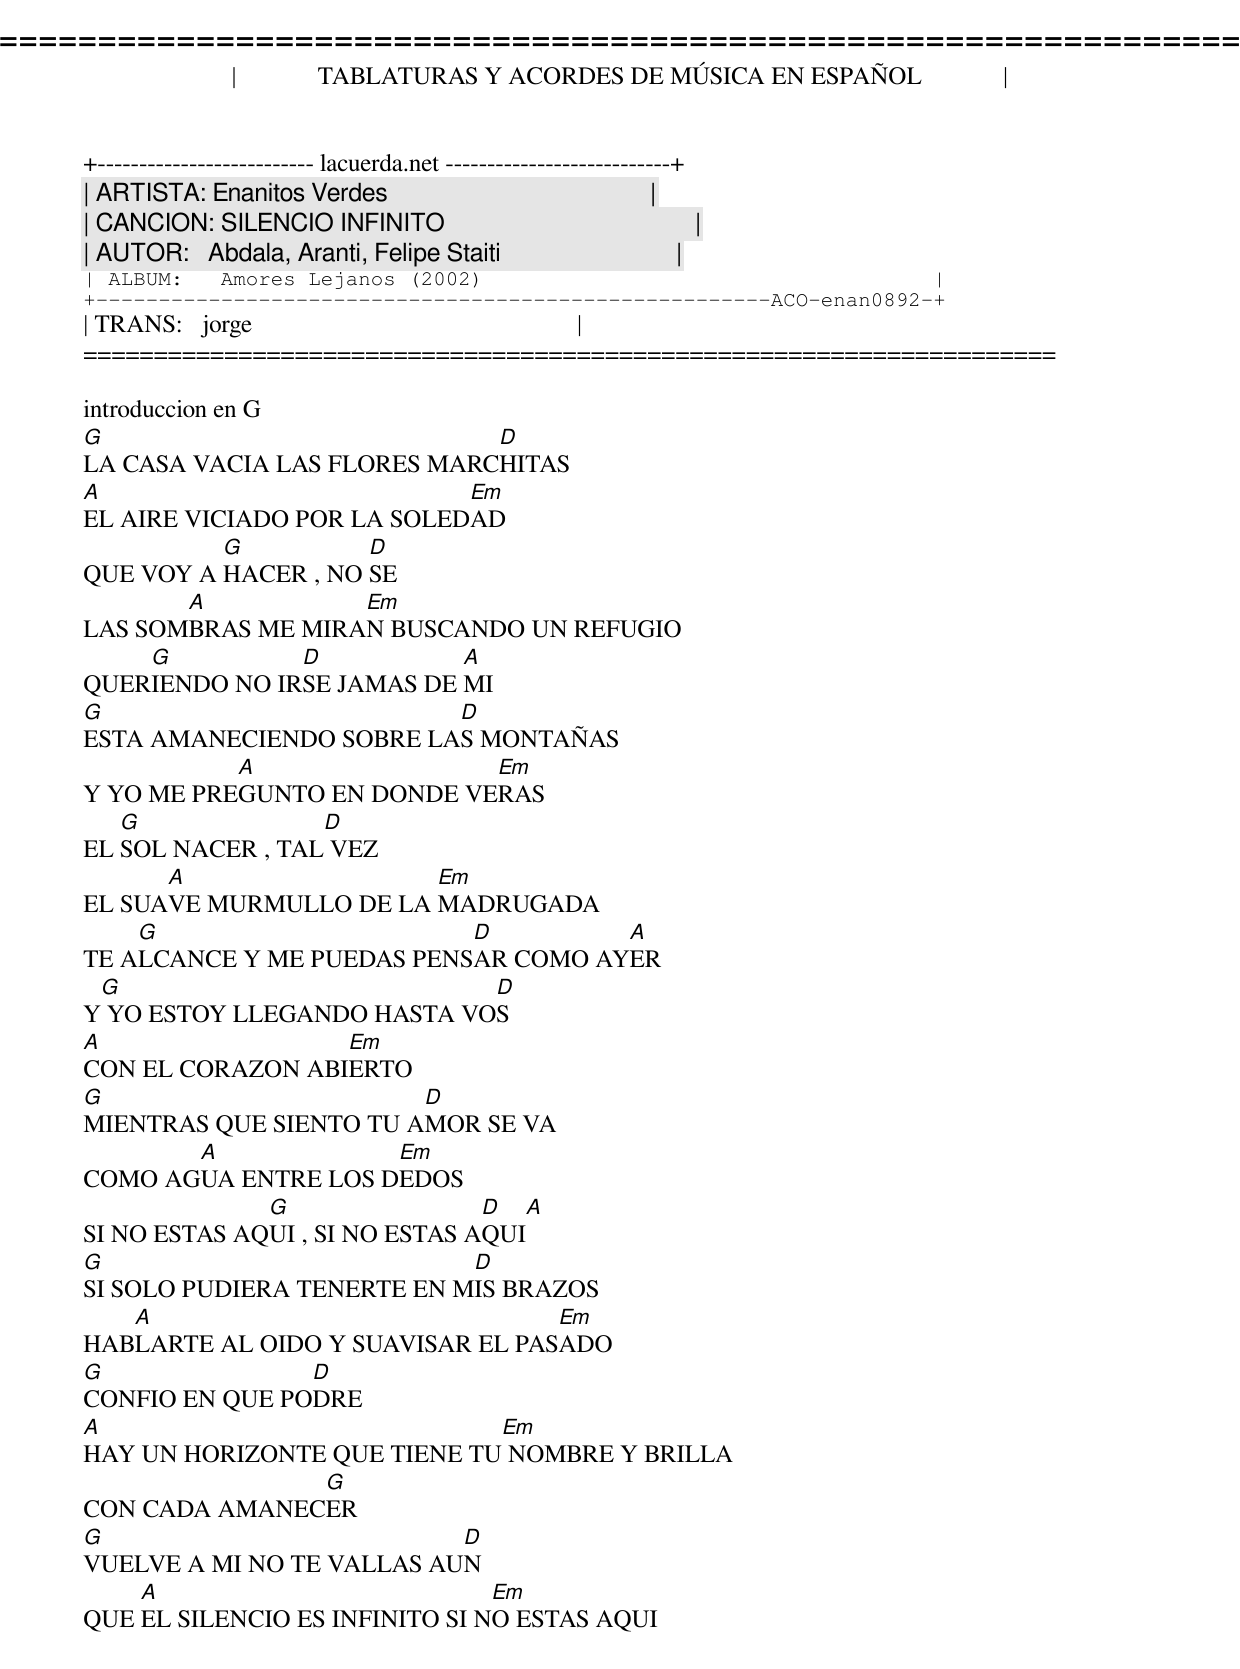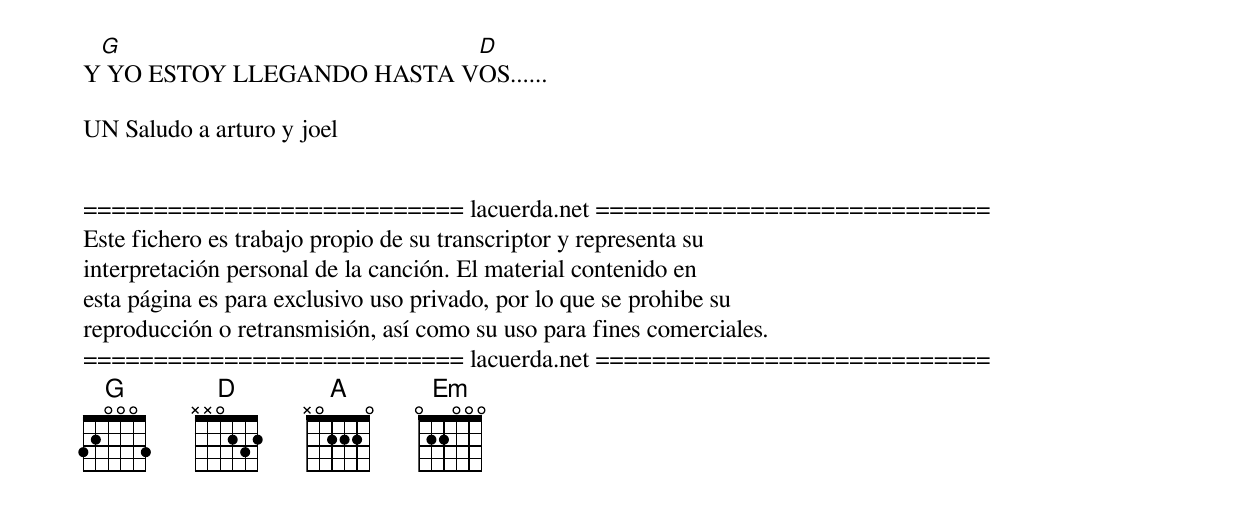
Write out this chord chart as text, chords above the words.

=====================================================================
|             TABLATURAS Y ACORDES DE MÚSICA EN ESPAÑOL             |
+-------------------------- lacuerda.net ---------------------------+
| ARTISTA: Enanitos Verdes                                          |
| CANCION: SILENCIO INFINITO                                        |
| AUTOR:   Abdala, Aranti, Felipe Staiti                            |
| ALBUM:   Amores Lejanos (2002)                                    |
+------------------------------------------------------ACO-enan0892-+
| TRANS:   jorge                                                    |
=====================================================================

introduccion en G
G                            D
LA CASA VACIA LAS FLORES MARCHITAS
A                           Em
EL AIRE VICIADO POR LA SOLEDAD
          G          D
QUE VOY A HACER , NO SE
       A           Em
LAS SOMBRAS ME MIRAN BUSCANDO UN REFUGIO
    G          D           A
QUERIENDO NO IRSE JAMAS DE MI
G                        D
ESTA AMANECIENDO SOBRE LAS MONTAÑAS
           A                Em
Y YO ME PREGUNTO EN DONDE VERAS
   G              D
EL SOL NACER , TAL VEZ
      A                 Em
EL SUAVE MURMULLO DE LA MADRUGADA
    G                      D         A
TE ALCANCE Y ME PUEDAS PENSAR COMO AYER
 G                          D
Y YO ESTOY LLEGANDO HASTA VOS
A                 Em
CON EL CORAZON ABIERTO
G                       D
MIENTRAS QUE SIENTO TU AMOR SE VA
       A             Em
COMO AGUA ENTRE LOS DEDOS
              G                 D     A
SI NO ESTAS AQUI , SI NO ESTAS AQUI
G                           D
SI SOLO PUDIERA TENERTE EN MIS BRAZOS
   A                              Em
HABLARTE AL OIDO Y SUAVISAR EL PASADO
G               D
CONFIO EN QUE PODRE
A                            Em
HAY UN HORIZONTE QUE TIENE TU NOMBRE Y BRILLA
               G
CON CADA AMANECER
G                          D
VUELVE A MI NO TE VALLAS AUN
    A                           Em
QUE EL SILENCIO ES INFINITO SI NO ESTAS AQUI
 G                         D
Y YO ESTOY LLEGANDO HASTA VOS......

UN Saludo a arturo y joel


=========================== lacuerda.net ============================
Este fichero es trabajo propio de su transcriptor y representa su
interpretación personal de la canción. El material contenido en
esta página es para exclusivo uso privado, por lo que se prohibe su
reproducción o retransmisión, así como su uso para fines comerciales.
=========================== lacuerda.net ============================
